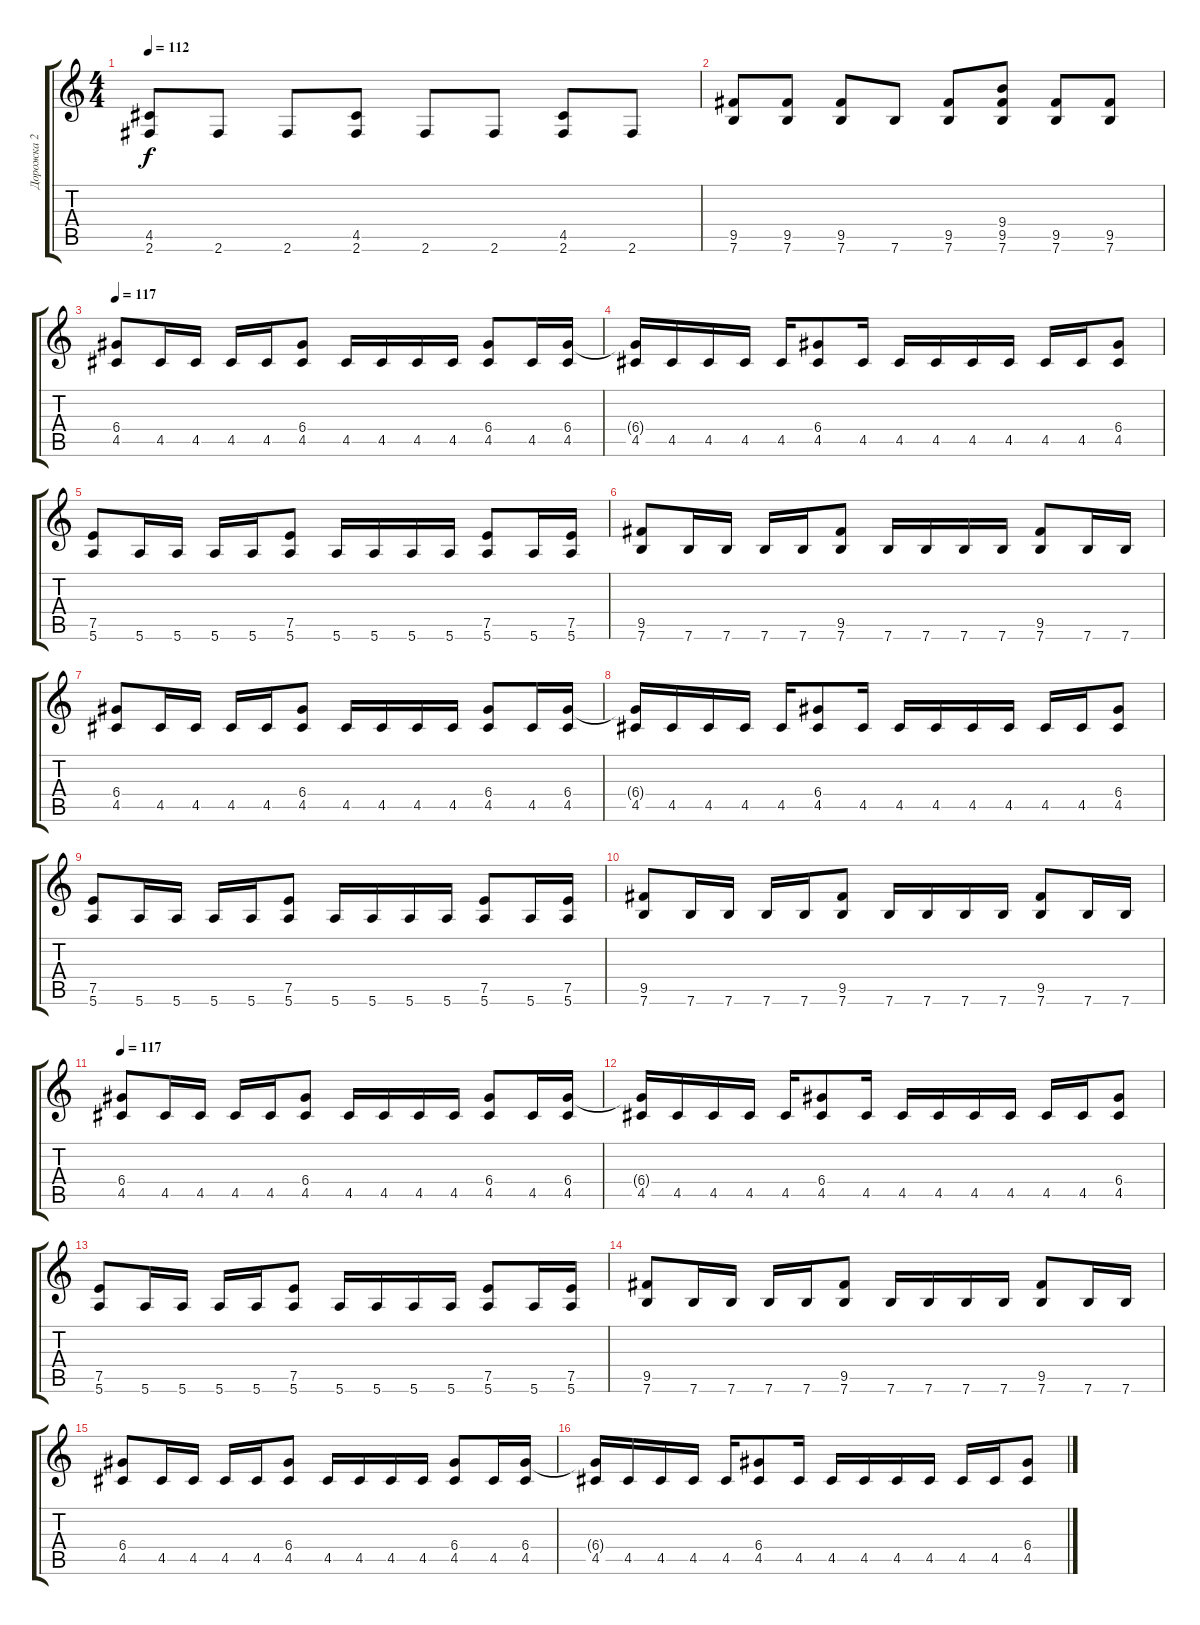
\track ("Дорожка 2" "Дорожка 2") {instrument distortionguitar}
\staff {score tabs}
\tuning (E4 B3 G3 D3 A2 E2) {hide}
\ts (4 4)
\tempo 112
\clef g2
\ks c
(4.5 2.6).8{dy f} 2.6.8 2.6.8 (4.5 2.6).8 2.6.8 2.6.8 (4.5 2.6).8 2.6.8 |
(9.5 7.6).8 (9.5 7.6).8 (9.5 7.6).8 7.6.8 (9.5 7.6).8 (9.4 9.5 7.6).8 (9.5 7.6).8 (9.5 7.6).8 |
\tempo 117
(6.4 4.5).8 4.5.16 4.5.16 4.5.16 4.5.16 (6.4 4.5).8 4.5.16 4.5.16 4.5.16 4.5.16 (6.4 4.5).8 4.5.16 (6.4 4.5).16 |
(6.4{t} 4.5).16 4.5.16 4.5.16 4.5.16 4.5.16 (6.4 4.5).8 4.5.16 4.5.16 4.5.16 4.5.16 4.5.16 4.5.16 4.5.16 (6.4 4.5).8 |
(7.5 5.6).8 5.6.16 5.6.16 5.6.16 5.6.16 (7.5 5.6).8 5.6.16 5.6.16 5.6.16 5.6.16 (7.5 5.6).8 5.6.16 (7.5 5.6).16 |
(9.5 7.6).8 7.6.16 7.6.16 7.6.16 7.6.16 (9.5 7.6).8 7.6.16 7.6.16 7.6.16 7.6.16 (9.5 7.6).8 7.6.16 7.6.16 |
(6.4 4.5).8 4.5.16 4.5.16 4.5.16 4.5.16 (6.4 4.5).8 4.5.16 4.5.16 4.5.16 4.5.16 (6.4 4.5).8 4.5.16 (6.4 4.5).16 |
(6.4{t} 4.5).16 4.5.16 4.5.16 4.5.16 4.5.16 (6.4 4.5).8 4.5.16 4.5.16 4.5.16 4.5.16 4.5.16 4.5.16 4.5.16 (6.4 4.5).8 |
(7.5 5.6).8 5.6.16 5.6.16 5.6.16 5.6.16 (7.5 5.6).8 5.6.16 5.6.16 5.6.16 5.6.16 (7.5 5.6).8 5.6.16 (7.5 5.6).16 |
(9.5 7.6).8 7.6.16 7.6.16 7.6.16 7.6.16 (9.5 7.6).8 7.6.16 7.6.16 7.6.16 7.6.16 (9.5 7.6).8 7.6.16 7.6.16 |
\tempo 117
(6.4 4.5).8 4.5.16 4.5.16 4.5.16 4.5.16 (6.4 4.5).8 4.5.16 4.5.16 4.5.16 4.5.16 (6.4 4.5).8 4.5.16 (6.4 4.5).16 |
(6.4{t} 4.5).16 4.5.16 4.5.16 4.5.16 4.5.16 (6.4 4.5).8 4.5.16 4.5.16 4.5.16 4.5.16 4.5.16 4.5.16 4.5.16 (6.4 4.5).8 |
(7.5 5.6).8 5.6.16 5.6.16 5.6.16 5.6.16 (7.5 5.6).8 5.6.16 5.6.16 5.6.16 5.6.16 (7.5 5.6).8 5.6.16 (7.5 5.6).16 |
(9.5 7.6).8 7.6.16 7.6.16 7.6.16 7.6.16 (9.5 7.6).8 7.6.16 7.6.16 7.6.16 7.6.16 (9.5 7.6).8 7.6.16 7.6.16 |
(6.4 4.5).8 4.5.16 4.5.16 4.5.16 4.5.16 (6.4 4.5).8 4.5.16 4.5.16 4.5.16 4.5.16 (6.4 4.5).8 4.5.16 (6.4 4.5).16 |
(6.4{t} 4.5).16 4.5.16 4.5.16 4.5.16 4.5.16 (6.4 4.5).8 4.5.16 4.5.16 4.5.16 4.5.16 4.5.16 4.5.16 4.5.16 (6.4 4.5).8
